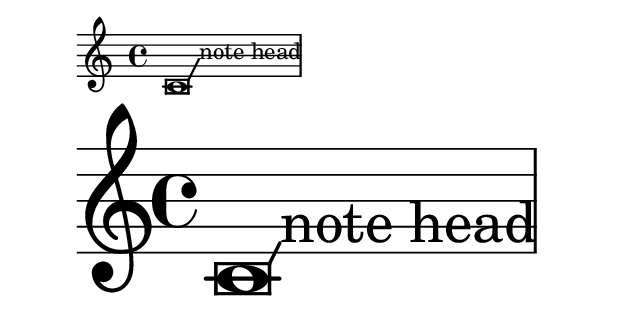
\version "2.23.6"

\header {
  texidoc = "The thickness of balloons scales with staff size."
}

\layout {
  \context {
    \Voice
    \consists Balloon_engraver
    % For visibility
    \override BalloonText.thickness = 2
  }
}

music = {
  \balloonGrobText NoteHead #'(1 . 2) "note head"
  c'1
}

#(set-default-paper-size "a7landscape")

\book {
  \score {
    \music
  }
  \score {
    \music
    \layout {
      #(layout-set-staff-size 50)
    }
  }
}
